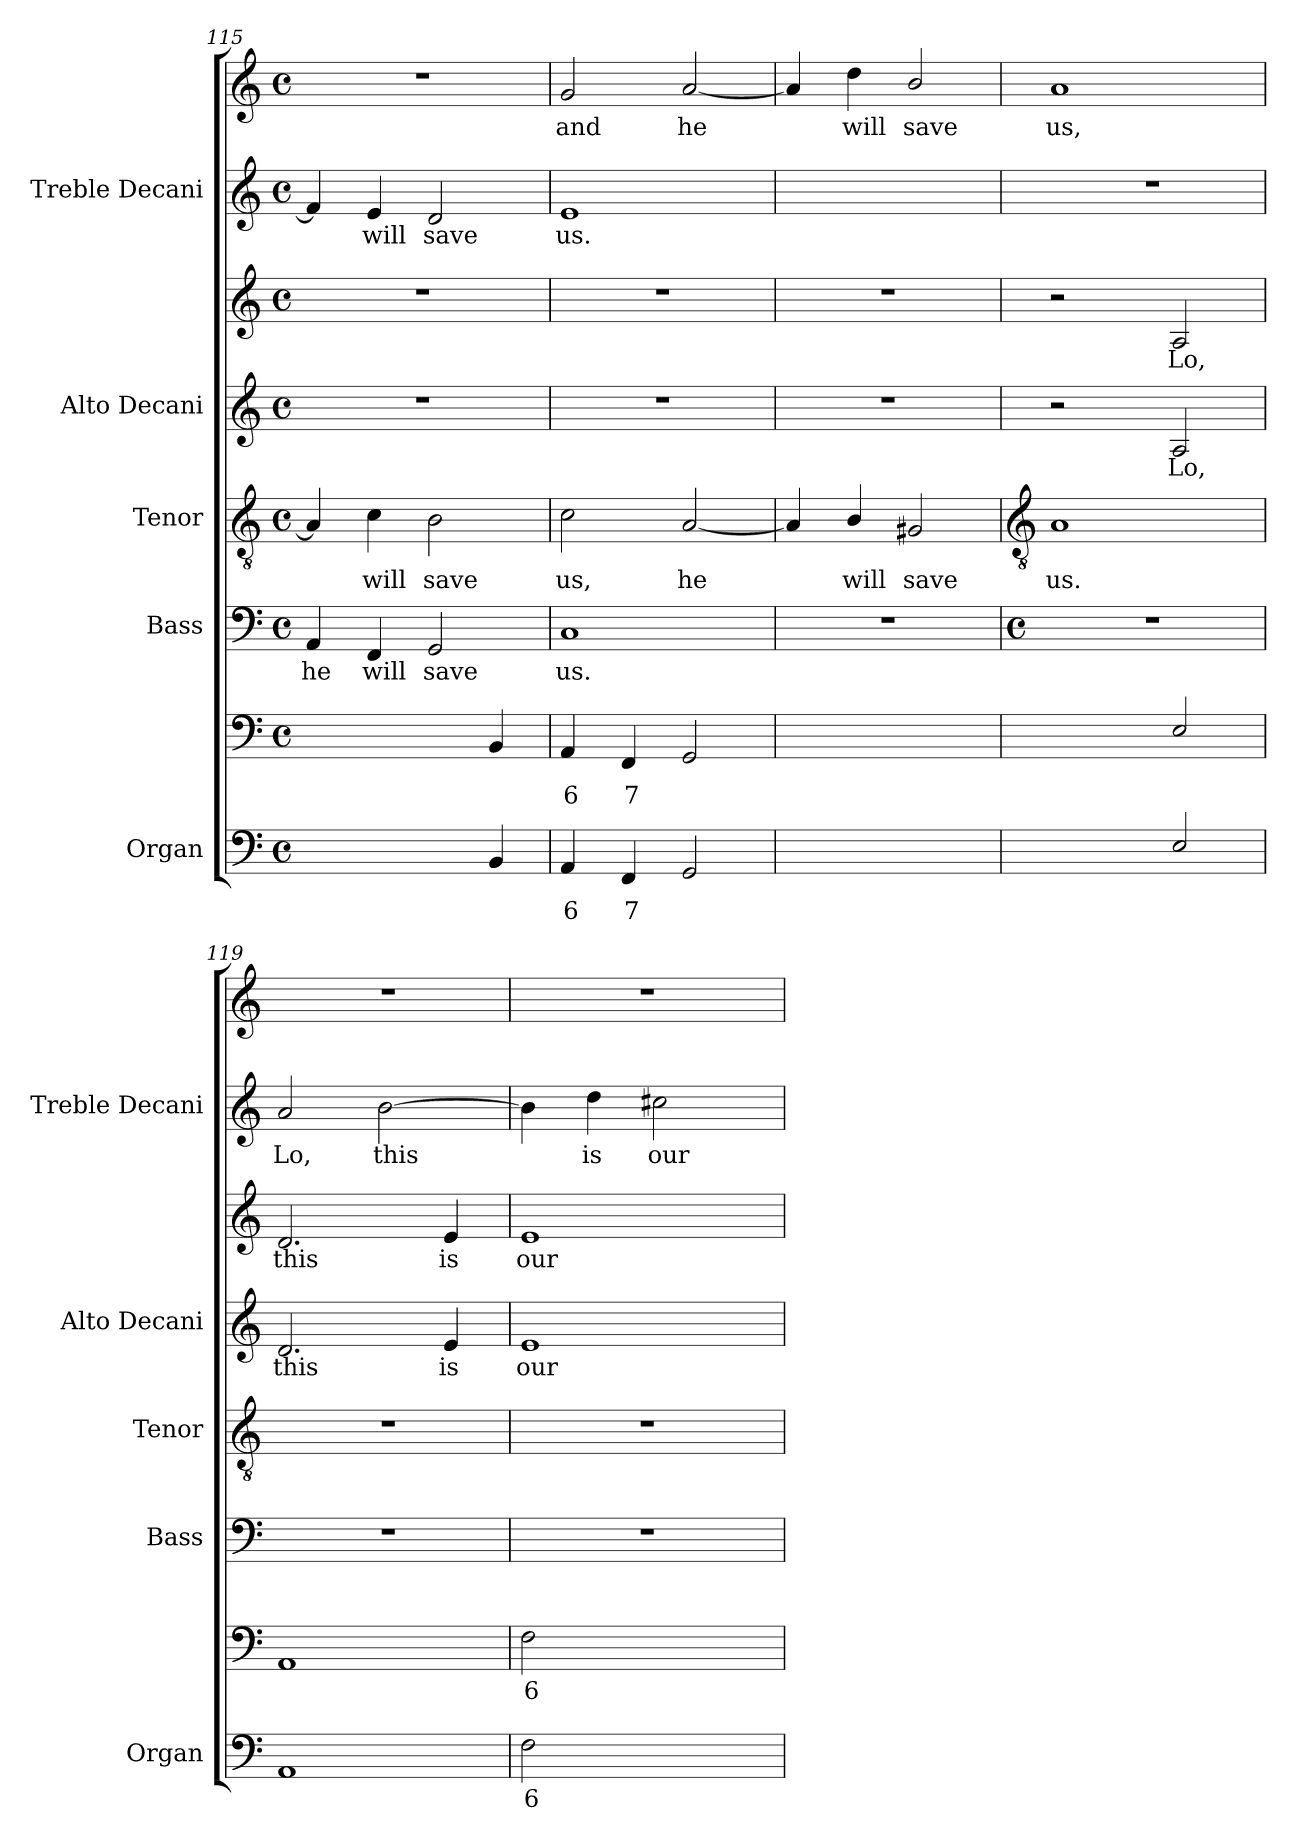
**kern	**text	**text	**kern	**text	**text	**kern	**text	**kern	**text	**kern	**text	**kern	**text	**kern	**text	**kern	**text
*part5	*part5	*part5	*part5	*part5	*part5	*part4	*part4	*part3	*part3	*part2	*part2	*part2	*part2	*part1	*part1	*part1	*part1
*staff8	*staff8	*staff8	*staff7	*staff7	*staff7	*staff6	*staff6	*staff5	*staff5	*staff4	*staff4	*staff3	*staff3	*staff2	*staff2	*staff1	*staff1
*I"Organ	*	*	*	*	*	*I"Bass	*	*I"Tenor	*	*I"Alto Decani	*	*	*	*I"Treble Decani	*	*	*
*I'Organ	*	*	*	*	*	*I'Bass	*	*I'Tenor	*	*I'Alto Decani	*	*	*	*I'Treble Decani	*	*	*
*clefF4	*	*	*clefF4	*	*	*clefF4	*	*clefGv2	*	*clefG2	*	*clefG2	*	*clefG2	*	*clefG2	*
*k[]	*	*	*k[]	*	*	*k[]	*	*k[]	*	*k[]	*	*k[]	*	*k[]	*	*k[]	*
*C:	*	*	*C:	*	*	*C:	*	*C:	*	*C:	*	*C:	*	*C:	*	*C:	*
*M4/4	*	*	*M4/4	*	*	*M4/4	*	*M4/4	*	*M4/4	*	*M4/4	*	*M4/4	*	*M4/4	*
*met(c)	*	*	*met(c)	*	*	*met(c)	*	*met(c)	*	*met(c)	*	*met(c)	*	*met(c)	*	*met(c)	*
=115	=115	=115	=115	=115	=115	=115	=115	=115	=115	=115	=115	=115	=115	=115	=115	=115	=115
*^	*	*	*^	*	*	*	*	*	*	*	*	*	*	*	*	*	*
!	!	!	!	!	!	!	!	!	!LO:LY:b	!	!	!	!	!	!	!	!	!	!
[2Cyy	1ryy	.	.	[2Cyy	1ryy	.	.	4AA	he	4A]	.	1r	.	1r	.	4f]	.	1r	.
!	!	!	!	!	!	!	!	!	!LO:LY:b	!	!LO:LY:b	!	!	!	!	!	!LO:LY:b	!	!
.	.	.	.	.	.	.	.	4FF	will	4c	will	.	.	.	.	4e	will	.	.
!	!	!LO:LY:b	!LO:LY:b	!	!	!LO:LY:b	!LO:LY:b	!	!LO:LY:b	!	!LO:LY:b	!	!	!	!	!	!LO:LY:b	!	!
4Cyy]	.	6	4	4Cyy]	.	6	4	2GG	save	2B	save	.	.	.	.	2d	save	.	.
4BB	.	.	.	4BB	.	.	.	.	.	.	.	.	.	.	.	.	.	.	.
=116	=116	=116	=116	=116	=116	=116	=116	=116	=116	=116	=116	=116	=116	=116	=116	=116	=116	=116	=116
!	!	!LO:LY:b	!	!	!	!LO:LY:b	!	!	!LO:LY:b	!	!LO:LY:b	!	!	!	!	!	!LO:LY:b	!	!LO:LY:b
4AA	1ryy	6	.	4AA	1ryy	6	.	1C	us.	2c	us,	1r	.	1r	.	1e	us.	2g	and
!	!	!LO:LY:b	!	!	!	!LO:LY:b	!	!	!	!	!	!	!	!	!	!	!	!	!
4FF	.	7	.	4FF	.	7	.	.	.	.	.	.	.	.	.	.	.	.	.
!	!	!	!	!	!	!	!	!	!	!	!LO:LY:b	!	!	!	!	!	!	!	!LO:LY:b
2GG	.	.	.	2GG	.	.	.	.	.	[2A	he	.	.	.	.	.	.	[2a	he
=117	=117	=117	=117	=117	=117	=117	=117	=117	=117	=117	=117	=117	=117	=117	=117	=117	=117	=117	=117
!	!	!LO:LY:b	!	!	!	!LO:LY:b	!	!	!	!	!	!	!	!	!	!	!	!	!
[2Cyy	1ryy	5	.	[2Cyy	1ryy	5	.	1r	.	4A]	.	1r	.	1r	.	1ryy	.	4a]	.
!	!	!	!	!	!	!	!	!	!	!	!LO:LY:b	!	!	!	!	!	!	!	!LO:LY:b
.	.	.	.	.	.	.	.	.	.	4B/	will	.	.	.	.	.	.	4dd	will
!	!	!LO:LY:b	!	!	!	!LO:LY:b	!	!	!	!	!LO:LY:b	!	!	!	!	!	!	!	!LO:LY:b
2Cyy]	.	6	.	2Cyy]	.	6	.	.	.	2G#X	save	.	.	.	.	.	.	2b/	save
!!LO:LB:g=z
=118	=118	=118	=118	=118	=118	=118	=118	=118	=118	=118	=118	=118	=118	=118	=118	=118	=118	=118	=118
*	*	*	*	*	*	*	*	*	*	*clefGv2	*	*	*	*	*	*	*	*	*
*	*	*	*	*	*	*	*	*M4/4	*	*	*	*	*	*	*	*	*	*	*
*	*	*	*	*	*	*	*	*met(c)	*	*	*	*	*	*	*	*	*	*	*
!	!	!LO:LY:b	!	!	!	!LO:LY:b	!	!	!	!	!LO:LY:b	!	!	!	!	!	!	!	!LO:LY:b
[4Dyy	1ryy	5	.	[4Dyy	1ryy	5	.	1r	.	1A	us.	2r	.	2r	.	1r	.	1a	us,
!	!	!LO:LY:b	!	!	!	!LO:LY:b	!	!	!	!	!	!	!	!	!	!	!	!	!
4Dyy]	.	6	.	4Dyy]	.	6	.	.	.	.	.	.	.	.	.	.	.	.	.
!	!	!	!	!	!	!	!	!	!	!	!	!	!LO:LY:b	!	!LO:LY:b	!	!	!	!
2E	.	.	.	2E	.	.	.	.	.	.	.	2A	Lo,	2A	Lo,	.	.	.	.
!!LO:LB:g=z
=119	=119	=119	=119	=119	=119	=119	=119	=119	=119	=119	=119	=119	=119	=119	=119	=119	=119	=119	=119
!	!	!	!	!	!	!	!	!	!	!	!	!	!LO:LY:b	!	!LO:LY:b	!	!LO:LY:b	!	!
1ryy	1AA	.	.	1ryy	1AA	.	.	1r	.	1r	.	2.d	this	2.d	this	2a	Lo,	1r	.
!	!	!	!	!	!	!	!	!	!	!	!	!	!	!	!	!	!LO:LY:b	!	!
.	.	.	.	.	.	.	.	.	.	.	.	.	.	.	.	[2b	this	.	.
!	!	!	!	!	!	!	!	!	!	!	!	!	!LO:LY:b	!	!LO:LY:b	!	!	!	!
.	.	.	.	.	.	.	.	.	.	.	.	4e	is	4e	is	.	.	.	.
=120	=120	=120	=120	=120	=120	=120	=120	=120	=120	=120	=120	=120	=120	=120	=120	=120	=120	=120	=120
!	!	!LO:LY:b	!	!	!	!LO:LY:b	!	!	!	!	!	!	!LO:LY:b	!	!LO:LY:b	!	!	!	!
1ryy	2F	6	.	1ryy	2F	6	.	1r	.	1r	.	1e	our	1e	our	4b]	.	1r	.
!	!	!	!	!	!	!	!	!	!	!	!	!	!	!	!	!	!LO:LY:b	!	!
.	.	.	.	.	.	.	.	.	.	.	.	.	.	.	.	4dd	is	.	.
!	!	!LO:LY:b	!	!	!	!LO:LY:b	!	!	!	!	!	!	!	!	!	!	!LO:LY:b	!	!
.	[4Gyy	5	.	.	[4Gyy	5	.	.	.	.	.	.	.	.	.	2cc#X	our	.	.
!	!	!LO:LY:b	!	!	!	!LO:LY:b	!	!	!	!	!	!	!	!	!	!	!	!	!
.	4Gyy_	6	.	.	4Gyy_	6	.	.	.	.	.	.	.	.	.	.	.	.	.
*v	*v	*	*	*	*	*	*	*	*	*	*	*	*	*	*	*	*	*	*
*	*	*	*v	*v	*	*	*	*	*	*	*	*	*	*	*	*	*	*
=	=	=	=	=	=	=	=	=	=	=	=	=	=	=	=	=	=
*-	*-	*-	*-	*-	*-	*-	*-	*-	*-	*-	*-	*-	*-	*-	*-	*-	*-
